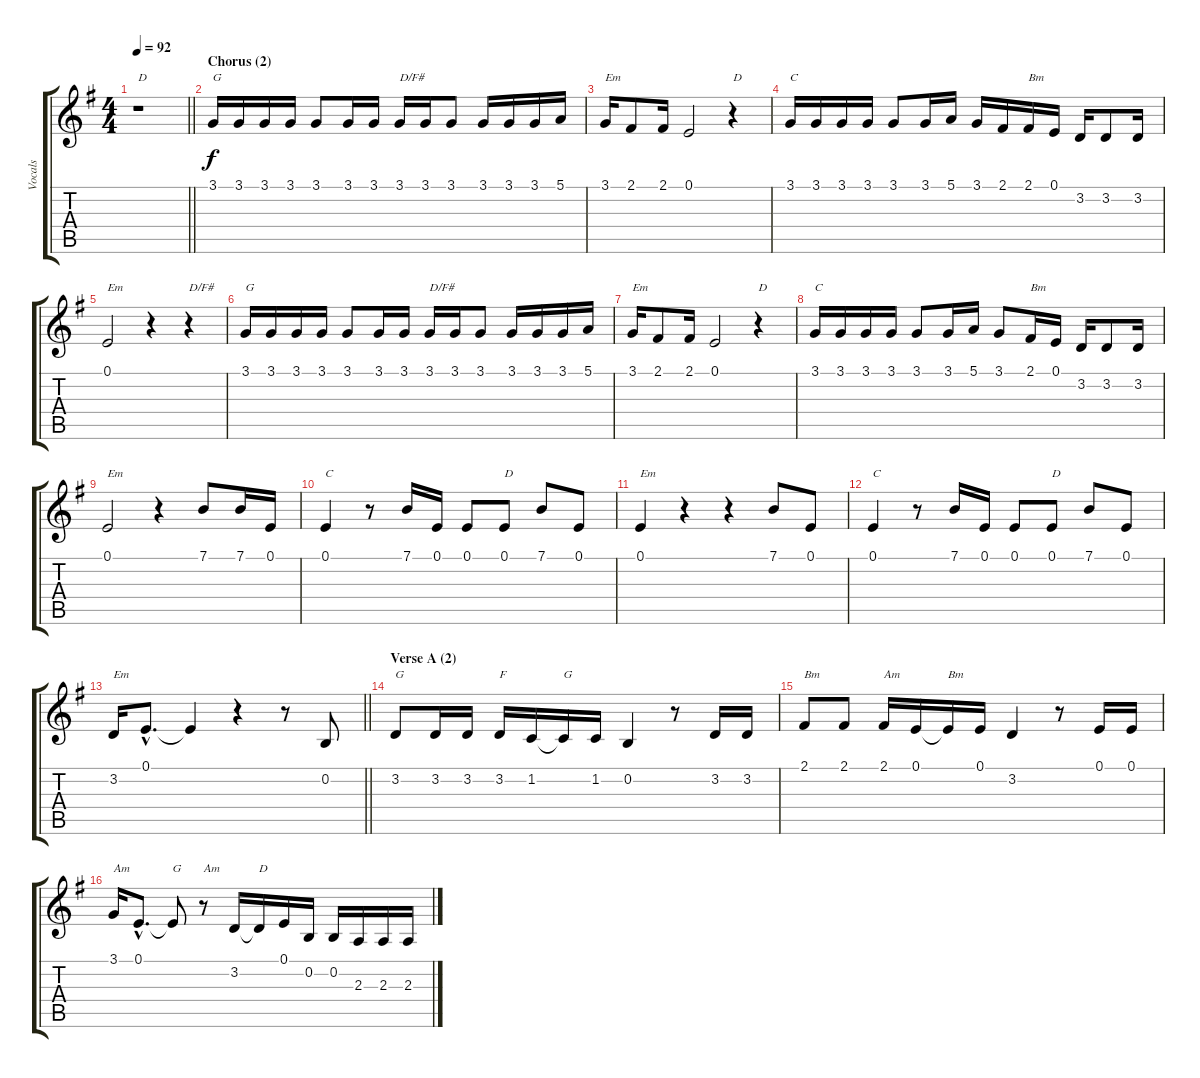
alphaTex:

\track ("Vocals" "Vocals") {instrument sopranosax}
\staff {score tabs}
\tuning (E4 B3 G3 D3 A2 E2) {hide}
\ts (4 4)
\tempo 92
\clef g2
\barLineRight lightlight
\ks g
r.1{txt "D" dy f} |
\section ("" "Chorus (2)")
3.1.16{txt "G"} 3.1.16 3.1.16 3.1.16 3.1.8 3.1.16 3.1.16 3.1.16{txt "D/F#"} 3.1.16 3.1.8 3.1.16 3.1.16 3.1.16 5.1.16 |
3.1.16{txt "Em"} 2.1.8 2.1.16 0.1.2 r.4{txt "D"} |
3.1.16{txt "C"} 3.1.16 3.1.16 3.1.16 3.1.8 3.1.16 5.1.16 3.1.16 2.1.16 2.1.16{txt "Bm"} 0.1.16 3.2.16 3.2.8 3.2.16 |
0.1.2{txt "Em"} r.4 r.4{txt "D/F#"} |
3.1.16{txt "G"} 3.1.16 3.1.16 3.1.16 3.1.8 3.1.16 3.1.16 3.1.16{txt "D/F#"} 3.1.16 3.1.8 3.1.16 3.1.16 3.1.16 5.1.16 |
3.1.16{txt "Em"} 2.1.8 2.1.16 0.1.2 r.4{txt "D"} |
3.1.16{txt "C"} 3.1.16 3.1.16 3.1.16 3.1.8 3.1.16 5.1.16 3.1.8 2.1.16{txt "Bm"} 0.1.16 3.2.16 3.2.8 3.2.16 |
0.1.2{txt "Em"} r.4 7.1.8 7.1.16 0.1.16 |
0.1.4{txt "C"} r.8 7.1.16 0.1.16 0.1.8 0.1.8{txt "D"} 7.1.8 0.1.8 |
0.1.4{txt "Em"} r.4 r.4 7.1.8 0.1.8 |
0.1.4{txt "C"} r.8 7.1.16 0.1.16 0.1.8 0.1.8{txt "D"} 7.1.8 0.1.8 |
\barLineRight lightlight
3.2.16{txt "Em"} 0.1{hac}.8{d} 0.1{t}.4 r.4 r.8 0.2.8 |
\section ("" "Verse A (2)")
3.2.8{txt "G"} 3.2.16 3.2.16 3.2.16{txt "F"} 1.2.16 1.2{t}.16{txt "G"} 1.2.16 0.2.4 r.8 3.2.16 3.2.16 |
2.1.8{txt "Bm"} 2.1.8 2.1.16{txt "Am"} 0.1.16 0.1{t}.16{txt "Bm"} 0.1.16 3.2.4 r.8 0.1.16 0.1.16 |
3.1.16{txt "Am"} 0.1{hac}.8{d} 0.1{t}.8{txt "G"} r.8{txt "Am"} 3.2.16 3.2{t}.16{txt "D"} 0.1.16 0.2.16 0.2.16 2.3.16 2.3.16 2.3.16
